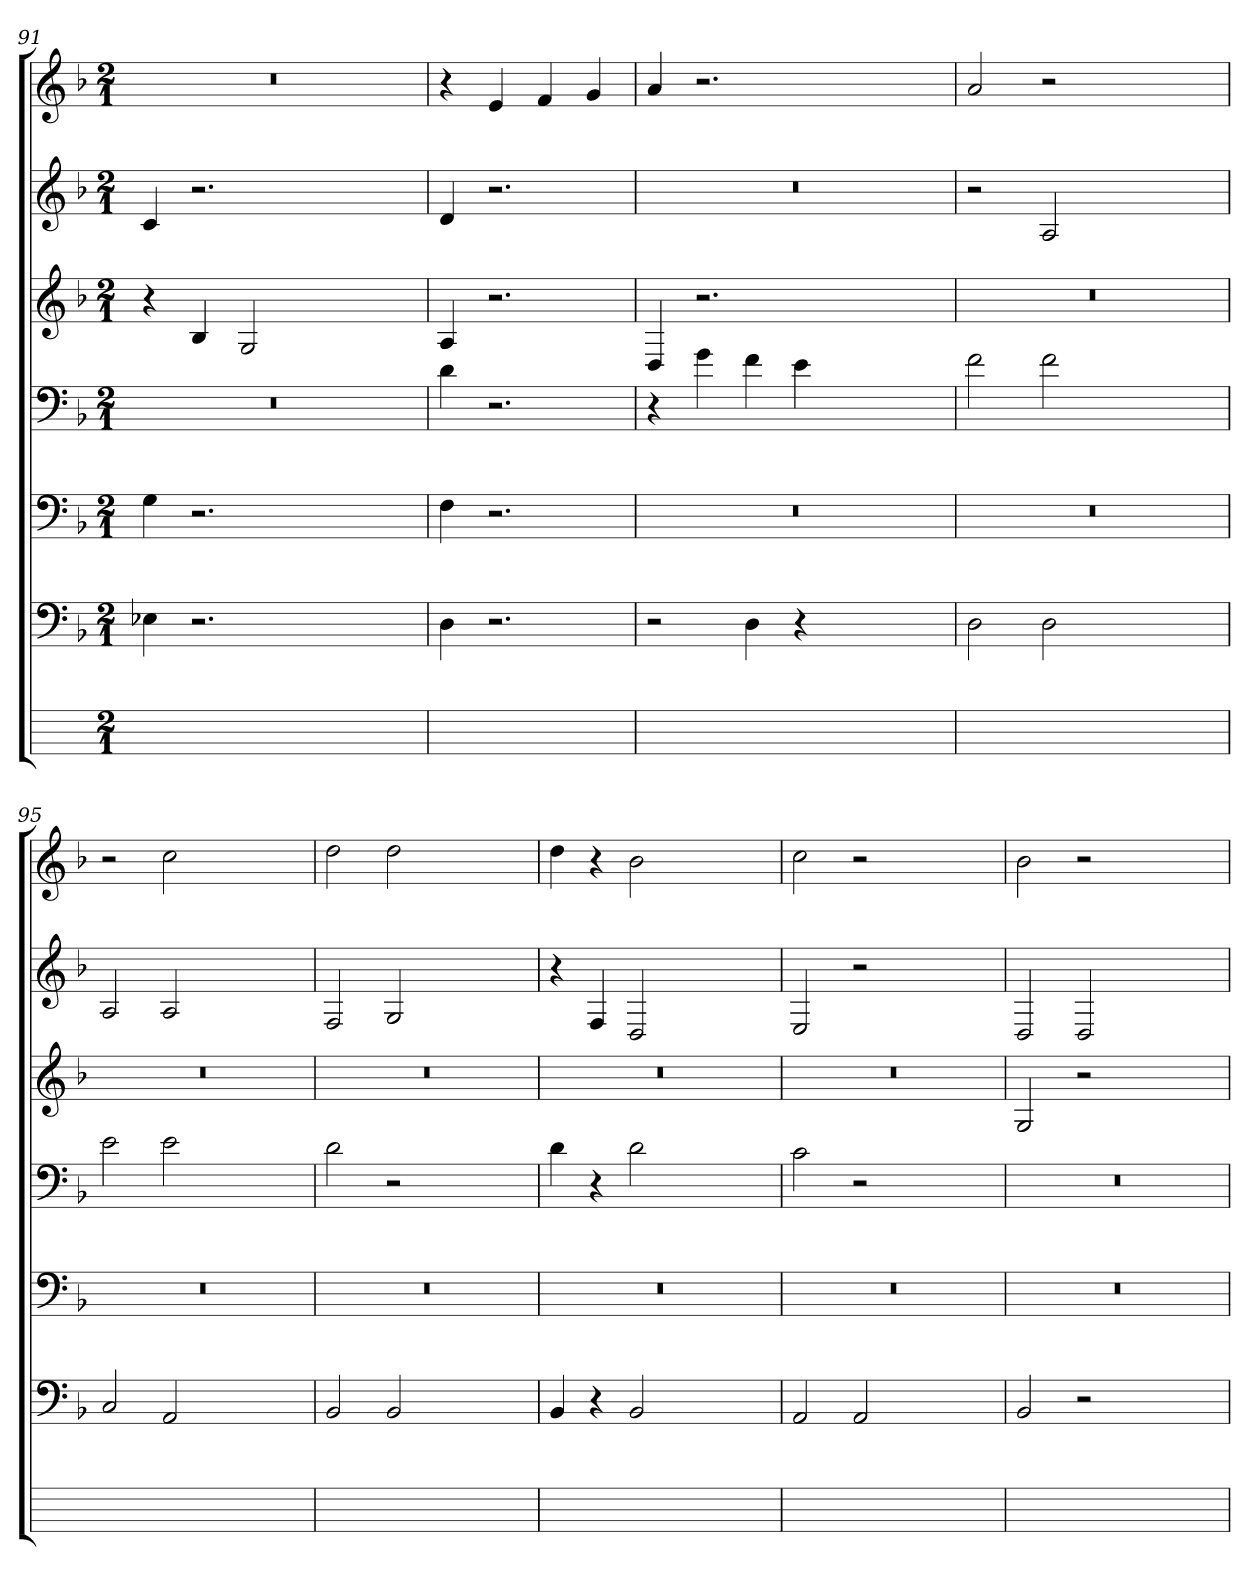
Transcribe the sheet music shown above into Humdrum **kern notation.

**kern	**kern	**kern	**kern	**kern	**kern	**kern
*part7	*part6	*part5	*part4	*part3	*part2	*part1
*staff7	*staff6	*staff5	*staff4	*staff3	*staff2	*staff1
*	*clefF4	*clefF4	*clefF4	*clefG2	*clefG2	*clefG2
*	*k[b-]	*k[b-]	*k[b-]	*k[b-]	*k[b-]	*k[b-]
*	*F:	*F:	*F:	*F:	*F:	*F:
*M2/1	*M2/1	*M2/1	*M2/1	*M2/1	*M2/1	*M2/1
=91	=91	=91	=91	=91	=91	=91
0ryy	4E-Xi	4G	0r	4r	4c	0r
.	2.r	2.r	.	4B-	2.r	.
.	.	.	.	2G	.	.
.	1ryy	1ryy	.	1ryy	1ryy	.
=92	=92	=92	=92	=92	=92	=92
1ryy	4D	4F	4d	4A	4d	4r
.	2.r	2.r	2.r	2.r	2.r	4ej
.	.	.	.	.	.	4fj
.	.	.	.	.	.	4gj
=93	=93	=93	=93	=93	=93	=93
0ryy	2r	0r	4r	4D	0r	4a
.	.	.	4gj	2.r	.	2.r
.	4D	.	4fZ	.	.	.
.	4r	.	4ej	.	.	.
.	1ryy	.	1ryy	1ryy	.	1ryy
=94	=94	=94	=94	=94	=94	=94
0ryy	2D	0r	2f	0r	2r	2a
.	2D	.	2fi	.	2A	2r
.	1ryy	.	1ryy	.	1ryy	1ryy
=95	=95	=95	=95	=95	=95	=95
0ryy	2C	0r	2e	0r	2A	2r
.	2AA	.	2ei	.	2A	2cc
.	1ryy	.	1ryy	.	1ryy	1ryy
=96	=96	=96	=96	=96	=96	=96
0ryy	2BB-	0r	2d	0r	2F	2dd
.	2BB-i	.	2r	.	2G	2dd
.	1ryy	.	1ryy	.	1ryy	1ryy
=97	=97	=97	=97	=97	=97	=97
0ryy	4BB-i	0r	4d	0r	4r	4dd
.	4r	.	4r	.	4F	4r
.	2BB-i	.	2di	.	2D	2b-
.	1ryy	.	1ryy	.	1ryy	1ryy
=98	=98	=98	=98	=98	=98	=98
0ryy	2AA	0r	2c	0r	2E	2cc
.	2AAi	.	2r	.	2r	2r
.	1ryy	.	1ryy	.	1ryy	1ryy
=99	=99	=99	=99	=99	=99	=99
0ryy	2BB-	0r	0r	2G	2D	2b-
.	2r	.	.	2r	2D	2r
.	1ryy	.	.	1ryy	1ryy	1ryy
=	=	=	=	=	=	=
*-	*-	*-	*-	*-	*-	*-
